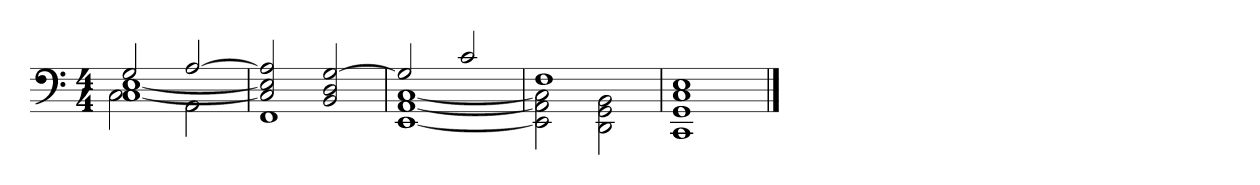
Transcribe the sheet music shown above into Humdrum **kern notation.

**kern
*part1
*staff1
*clefF4
*k[]
*M4/4
=1
*^
*	*^
2G	[1C [1E	2C\
[2A	.	2AA\
*	*v	*v
=2	=2
2C] 2E] 2A]	1FF
2BB 2D [2G	.
=3	=3
2G]	[1EE [1AA [1C
2c	.
=4	=4
1F	2EE] 2AA] 2C]
.	2DD 2GG 2BB
*v	*v
=5
1CC 1GG 1C 1E
==
*-
